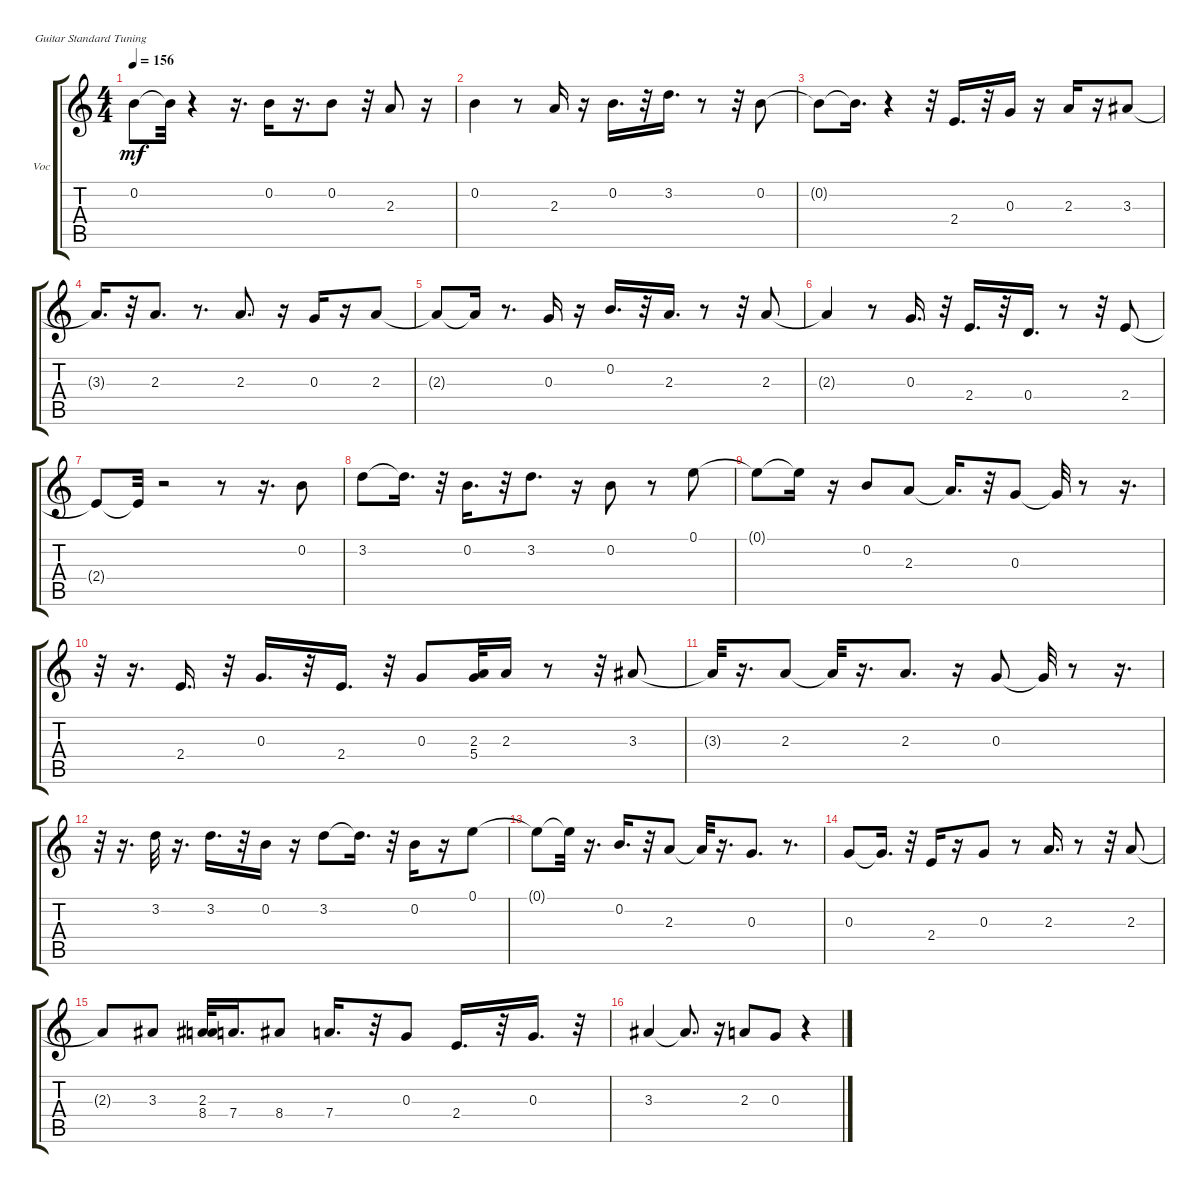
\defaultSystemsLayout 4
\bracketExtendMode groupsimilarinstruments
\firstSystemTrackNameOrientation horizontal
\otherSystemsTrackNameOrientation horizontal
\track ("Vocal" "Voc") {instrument electricguitarclean}
\staff {score tabs}
\tuning (E4 B3 G3 D3 A2 E2)
\ts (4 4)
\tempo 156
\clef g2
\ks c
0.2{t}.8{dy mf} 0.2{t}.32 r.4 r.16{d} 0.2.16 r.16{d} 0.2.8 r.32 2.3.8 r.16 |
0.2.4 r.8 2.3.16 r.16 0.2.16{d} r.32 3.2.16{d} r.8 r.32 0.2.8 |
0.2{t}.8 0.2{t}.16{d} r.4 r.32 2.4.16{d} r.32 0.3.16 r.16 2.3.16 r.16 3.3.8 |
3.3{t}.16{d} r.32 2.3.8{d} r.8{d} 2.3.8{d} r.16 0.3.16 r.16 2.3.8 |
2.3{t}.8 2.3{t}.16 r.8{d} 0.3.16 r.16 0.2.16{d} r.32 2.3.16{d} r.8 r.32 2.3.8 |
2.3{t}.4 r.8 0.3.16{d} r.32 2.4.16{d} r.32 0.4.16{d} r.8 r.32 2.4.8 |
2.4{t}.8 2.4{t}.32 r.2 r.8 r.16{d} 0.2.8 |
3.2.8 3.2{t}.16{d} r.32 0.2.16{d} r.32 3.2.8{d} r.16 0.2.8 r.8 0.1.8 |
0.1{t}.8 0.1{t}.16 r.16 0.2.8 2.3.8 2.3{t}.16{d} r.32 0.3.8 0.3{t}.32 r.8 r.16{d} |
r.32 r.16{d} 2.4.16{d} r.32 0.3.16{d} r.32 2.4.16{d} r.32 0.3.8 (2.3 5.4).32 2.3.16 r.8 r.32 3.3.8 |
3.3{t}.32 r.16{d} 2.3.8 2.3{t}.32 r.16{d} 2.3.8{d} r.16 0.3.8 0.3{t}.32 r.8 r.16{d} |
r.32 r.16{d} 3.2.32 r.16{d} 3.2.16{d} r.32 0.2.16 r.16 3.2.8 3.2{t}.16{d} r.32 0.2.16 r.16 0.1.8 |
0.1{t}.8 0.1{t}.32 r.16{d} 0.2.16{d} r.32 2.3.8 2.3{t}.32 r.16{d} 0.3.8{d} r.8{d} |
0.3.8 0.3{t}.16{d} r.32 2.4.16 r.16 0.3.8 r.8 2.3.16{d} r.8 r.32 2.3.8 |
2.3{t}.8 3.3.8 (2.3 8.4).32 7.4.16{d} 8.4.8 7.4.16{d} r.32 0.3.8 2.4.16{d} r.32 0.3.16{d} r.32 |
3.3.4 3.3{t}.8{d} r.16 2.3.8 0.3.8 r.4
